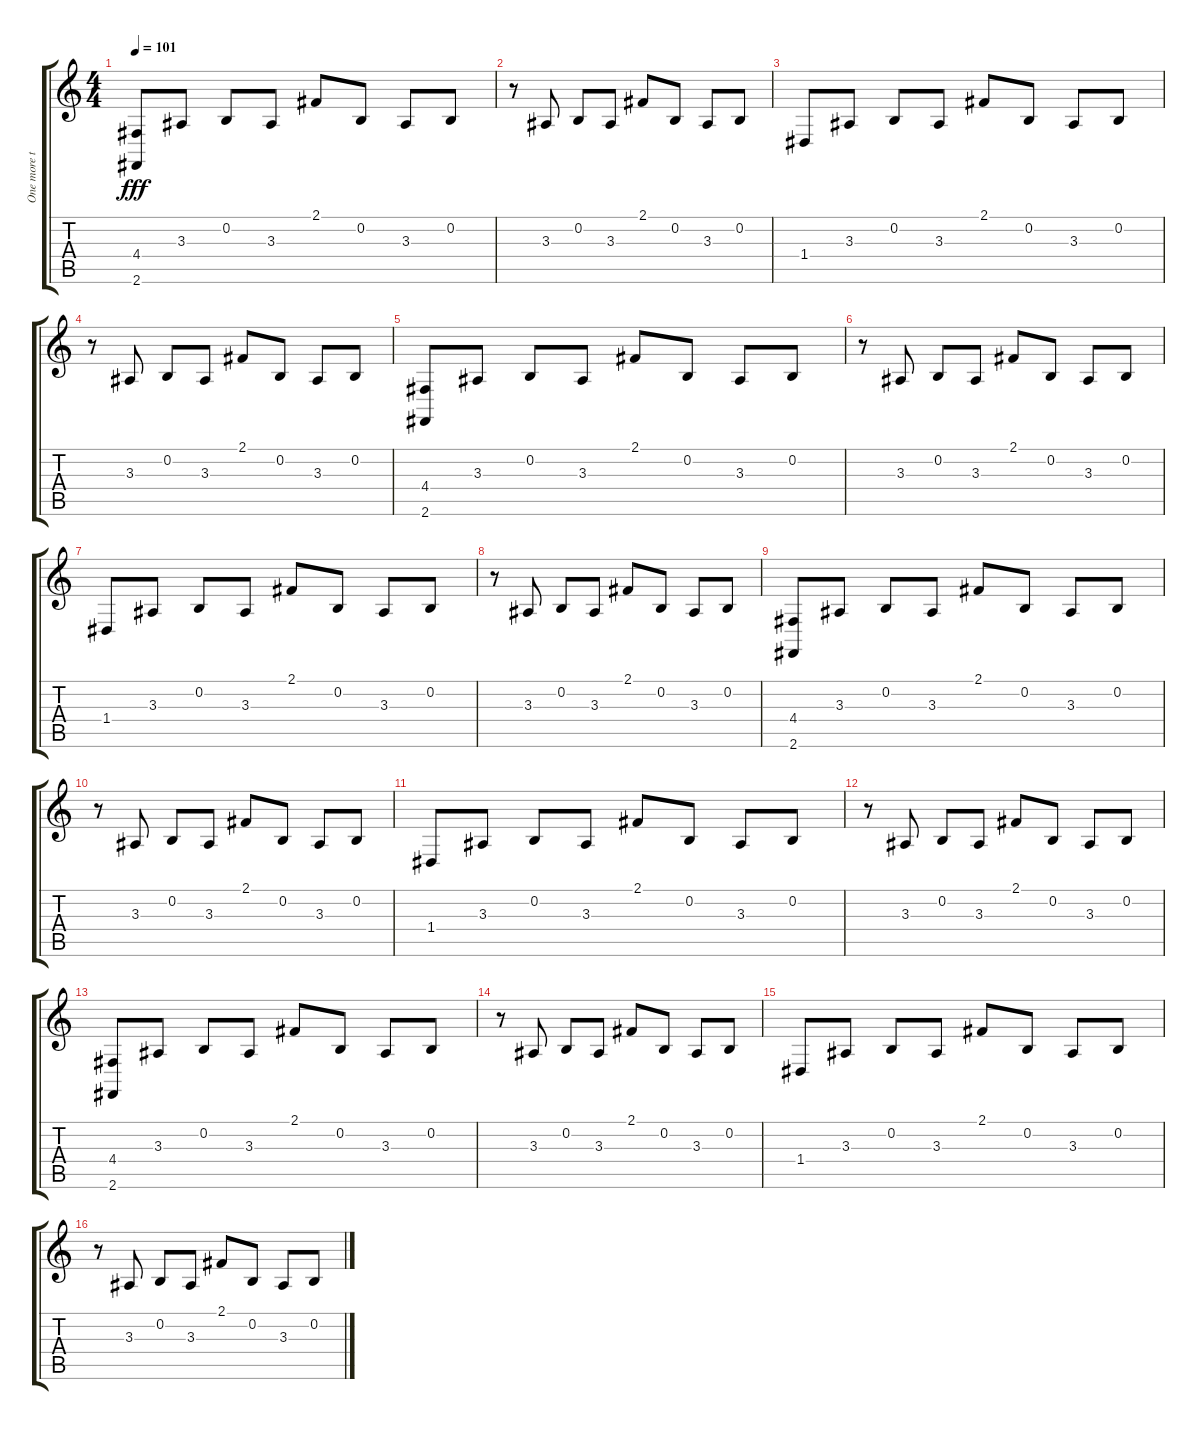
\track ("One more time" "One more t") {instrument sitar}
\staff {score tabs}
\tuning (E4 B3 G3 D3 A2 E2) {hide}
\ts (4 4)
\tempo 101
\clef g2
\ks c
(4.4 2.6).8{dy fff} 3.3.8 0.2.8 3.3.8 2.1.8 0.2.8 3.3.8 0.2.8 |
r.8 3.3.8 0.2.8 3.3.8 2.1.8 0.2.8 3.3.8 0.2.8 |
1.4.8 3.3.8 0.2.8 3.3.8 2.1.8 0.2.8 3.3.8 0.2.8 |
r.8 3.3.8 0.2.8 3.3.8 2.1.8 0.2.8 3.3.8 0.2.8 |
(4.4 2.6).8 3.3.8 0.2.8 3.3.8 2.1.8 0.2.8 3.3.8 0.2.8 |
r.8 3.3.8 0.2.8 3.3.8 2.1.8 0.2.8 3.3.8 0.2.8 |
1.4.8 3.3.8 0.2.8 3.3.8 2.1.8 0.2.8 3.3.8 0.2.8 |
r.8 3.3.8 0.2.8 3.3.8 2.1.8 0.2.8 3.3.8 0.2.8 |
(4.4 2.6).8 3.3.8 0.2.8 3.3.8 2.1.8 0.2.8 3.3.8 0.2.8 |
r.8 3.3.8 0.2.8 3.3.8 2.1.8 0.2.8 3.3.8 0.2.8 |
1.4.8 3.3.8 0.2.8 3.3.8 2.1.8 0.2.8 3.3.8 0.2.8 |
r.8 3.3.8 0.2.8 3.3.8 2.1.8 0.2.8 3.3.8 0.2.8 |
(4.4 2.6).8 3.3.8 0.2.8 3.3.8 2.1.8 0.2.8 3.3.8 0.2.8 |
r.8 3.3.8 0.2.8 3.3.8 2.1.8 0.2.8 3.3.8 0.2.8 |
1.4.8 3.3.8 0.2.8 3.3.8 2.1.8 0.2.8 3.3.8 0.2.8 |
r.8 3.3.8 0.2.8 3.3.8 2.1.8 0.2.8 3.3.8 0.2.8
